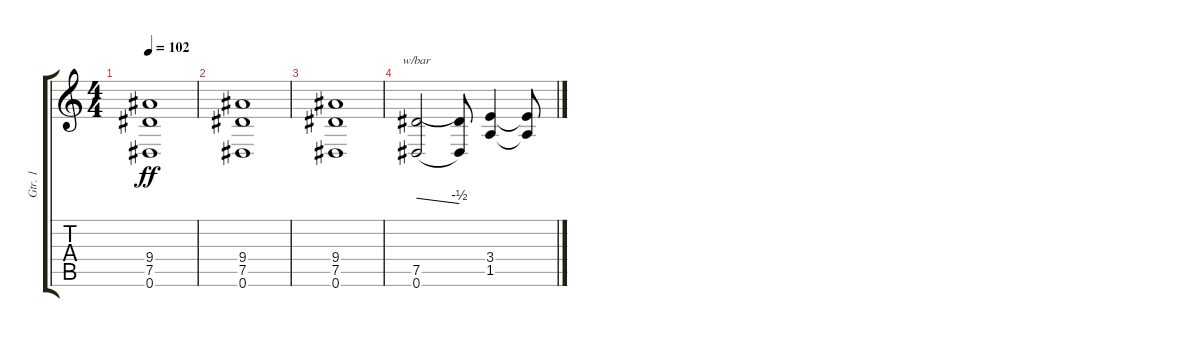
\track ("Gtr. 1" "Gtr. 1") {instrument overdrivenguitar}
\staff {score tabs}
\tuning (Eb4 Bb3 Gb3 Db3 Ab2 Eb2) {hide}
\ts (4 4)
\tempo 102
\clef g2
\ks c
(9.4 7.5 0.6).1{dy ff} |
(9.4 7.5 0.6).1 |
(9.4 7.5 0.6).1 |
(7.5 0.6).2{tbe (dive default 0 0 60 -2)} (7.5{t} 0.6{t}).8 (3.4 1.5).4 (3.4{t} 1.5{t}).8
